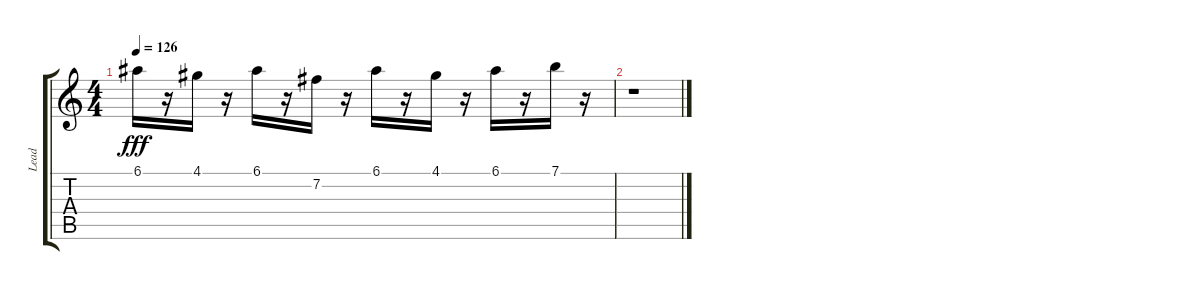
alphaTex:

\track ("Lead" "Lead") {instrument distortionguitar}
\staff {score tabs}
\tuning (E4 B3 G3 D3 A2 E2) {hide}
\ts (4 4)
\tempo 126
\clef g2
\ks c
6.1.16{dy fff} r.16 4.1.16 r.16 6.1.16 r.16 7.2.16 r.16 6.1.16 r.16 4.1.16 r.16 6.1.16 r.16 7.1.16 r.16 |
r.1
